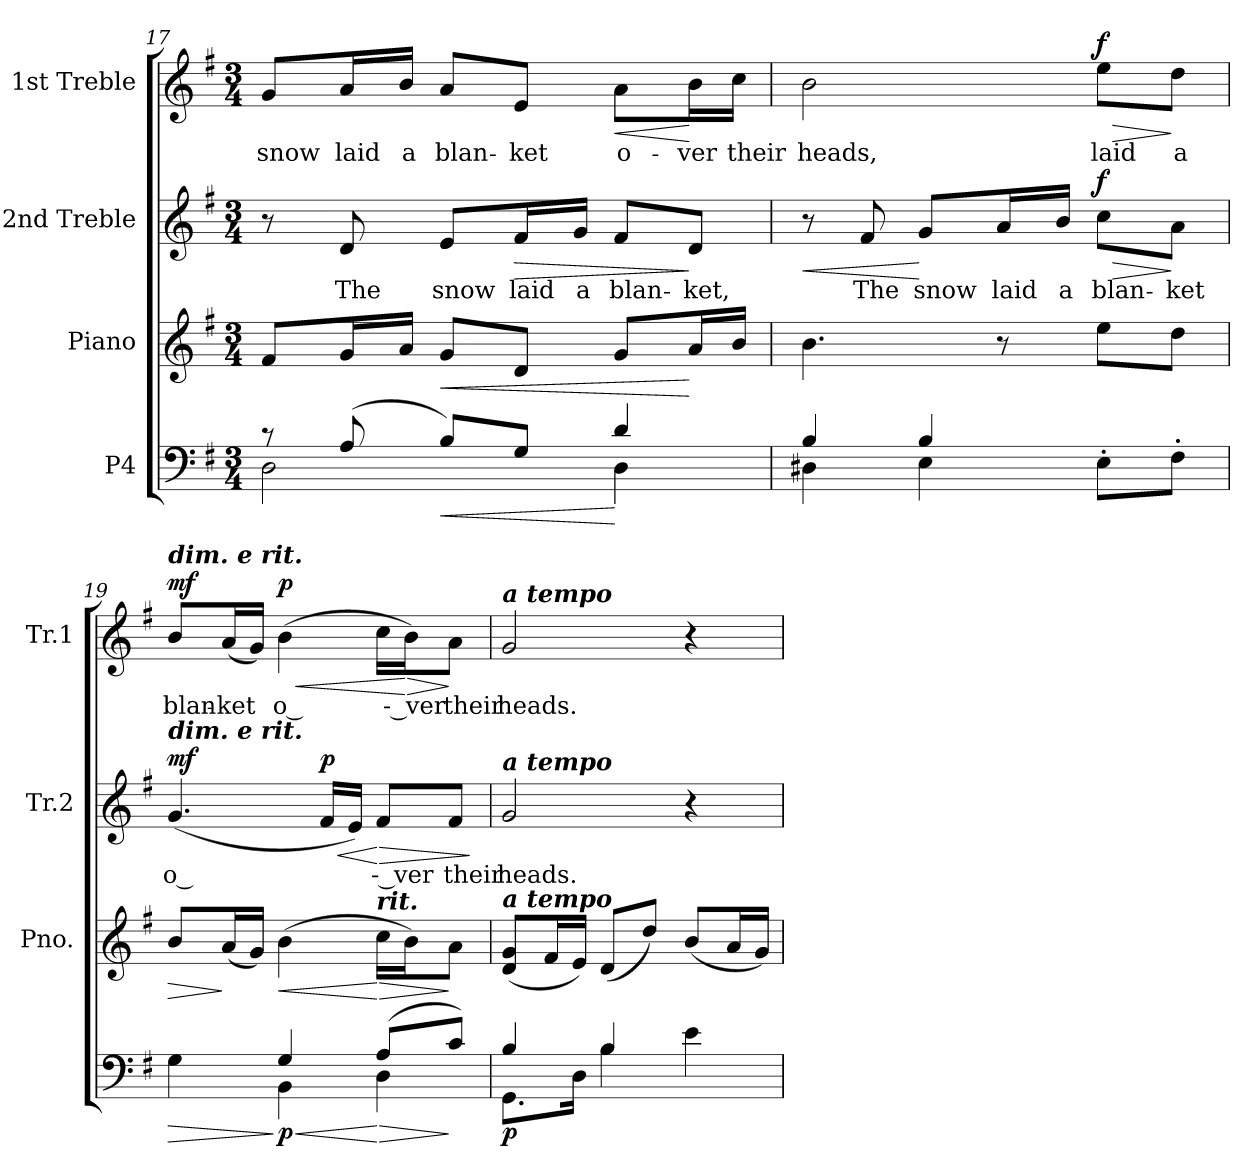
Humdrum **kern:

**kern	**dynam	**kern	**dynam	**kern	**text	**dynam	**kern	**text	**dynam
*part4	*part4	*part3	*part3	*part2	*part2	*part2	*part1	*part1	*part1
*staff4	*staff4	*staff3	*staff3	*staff2	*staff2	*staff2	*staff1	*staff1	*staff1
*I"P4	*	*I"Piano	*	*I"2nd Treble	*	*	*I"1st Treble	*	*
*	*	*I'Pno.	*	*I'Tr.2	*	*	*I'Tr.1	*	*
!!LO:LB:g=z
*clefF4	*	*clefG2	*	*clefG2	*	*	*clefG2	*	*
*k[f#]	*	*k[f#]	*	*k[f#]	*	*	*k[f#]	*	*
*G:	*	*G:	*	*G:	*	*	*G:	*	*
*M3/4	*	*M3/4	*	*M3/4	*	*	*M3/4	*	*
=17	=17	=17	=17	=17	=17	=17	=17	=17	=17
*^	*	*	*	*	*	*	*	*	*
!	!	!	!	!	!	!	!	!	!LO:LY:b:color=#000000	!
8r	2Di\	.	8f#i/L	.	8r	.	.	8gi/L	snow	.
!	!	!	!	!	!	!LO:LY:b:color=#000000	!	!	!	!
!	!	!	!	!	!	!	!	!	!LO:LY:b:color=#000000	!
(8Ai/	.	.	16gi/L	.	8di/	The	.	16ai/L	laid	.
!	!	!	!	!	!	!	!	!	!LO:LY:b:color=#000000	!
.	.	.	16ai/JJ	.	.	.	.	16bi/JJ	a	.
!	!	!LO:HP:b	!	!LO:HP:b	!	!	!	!	!	!
!	!	!	!	!	!	!LO:LY:b:color=#000000	!	!	!	!
!	!	!	!	!	!	!	!	!	!LO:LY:b:color=#000000	!
8Bi/L)	.	<	8gi/L	<	8ei/L	snow	.	8ai/L	blan-	.
!	!	!	!	!	!	!LO:LY:b:color=#000000	!LO:HP:b	!	!	!
!	!	!	!	!	!	!	!	!	!LO:LY:b:color=#000000	!
8Gi/J	.	.	8di/J	.	16f#i/L	laid	>	8ei/J	-ket	.
!	!	!	!	!	!	!LO:LY:b:color=#000000	!	!	!	!
.	.	.	.	.	16gi/JJ	a	.	.	.	.
!	!	!	!	!	!	!LO:LY:b:color=#000000	!	!	!	!
!	!	!	!	!	!	!	!	!	!LO:LY:b:color=#000000	!LO:HP:b
4di/	4Di\	[	8gi/L	.	8f#i/L	blan-	.	8ai\L	o-	<
!	!	!	!	!	!	!LO:LY:b:color=#000000	!	!	!	!
!	!	!	!	!	!	!	!	!	!LO:LY:b:color=#000000	!
.	.	.	16ai/L	[	8di/J	-ket,	]	16bi\L	-ver	[
!	!	!	!	!	!	!	!	!	!LO:LY:b:color=#000000	!
.	.	.	16bi/JJ	.	.	.	.	16cci\JJ	their	.
=18	=18	=18	=18	=18	=18	=18	=18	=18	=18	=18
!	!	!	!	!	!	!	!LO:HP:b	!	!	!
!	!	!	!	!	!	!	!	!	!LO:LY:b:color=#000000	!
4Bi/	4D#Xi\	.	4.bi\	.	8r	.	<	2bi\	heads,	.
!	!	!	!	!	!	!LO:LY:b:color=#000000	!	!	!	!
.	.	.	.	.	8f#i/	The	.	.	.	.
!	!	!	!	!	!	!LO:LY:b:color=#000000	!	!	!	!
4Bi/	4Ei\	.	.	.	8gi/L	snow	[	.	.	.
!	!	!	!	!	!	!LO:LY:b:color=#000000	!	!	!	!
.	.	.	8r	.	16ai/L	laid	.	.	.	.
!	!	!	!	!	!	!LO:LY:b:color=#000000	!	!	!	!
.	.	.	.	.	16bi/JJ	a	.	.	.	.
!	!	!	!	!	!	!LO:LY:b:color=#000000	!LO:HP:b	!	!	!
!	!	!	!	!	!	!	!	!	!LO:LY:b:color=#000000	!LO:HP:b
4ryy	8E'i\L	.	8eei\L	.	8cci\L	blan-	> f	8eei\L	laid	> f
!	!	!	!	!	!	!LO:LY:b:color=#000000	!	!	!	!
!	!	!	!	!	!	!	!	!	!LO:LY:b:color=#000000	!
.	8F#'i\J	.	8ddi\J	.	8ai\J	-ket	]	8ddi\J	a	]
!!LO:LB:g=z
=19	=19	=19	=19	=19	=19	=19	=19	=19	=19	=19
!	!	!LO:HP:b	!	!LO:HP:b	!	!	!	!	!	!
!	!	!	!	!	!	!LO:LY:b:color=#000000	!	!	!	!
!	!	!	!	!	!	!	!	!LO:TX:a:Bi:t=dim. e  rit.	!	!
!	!	!	!	!	!LO:TX:a:Bi:t=dim. e  rit.	!	!	!	!	!
!	!	!	!	!	!	!	!	!	!LO:LY:b:color=#000000	!
4Gi\	4ryy	>	8bi/L	>	(4.gi/	o --	mf	8bi/L	blan-	mf
!	!	!	!	!	!	!	!	!	!LO:LY:b:color=#000000	!
.	.	.	(16ai/L	]	.	.	.	(16ai/L	-ket	.
.	.	.	16gi/JJ)	.	.	.	.	16gi/JJ)	.	.
!	!	!LO:HP:n=1:b	!	!LO:HP:b	!	!	!	!	!	!
!	!	!	!	!	!	!	!	!	!LO:LY:b:color=#000000	!LO:HP:b
4Gi/	4BBi\	] < p	(4bi\	<	.	.	.	(4bi\	o --	< p
!	!	!	!	!	!	!	!LO:HP:b	!	!	!
.	.	.	.	.	16f#i/LL	.	< p	.	.	.
.	.	.	.	.	16ei/JJ)	.	.	.	.	.
!	!	!LO:HP:n=1:b	!	!LO:HP:n=1:b	!	!	!	!	!	!
!	!	!	!LO:TX:a:Bi:t=rit.	!	!	!	!	!	!	!
!	!	!	!	!	!	!LO:LY:b:color=#000000	!LO:HP:n=1:b	!	!	!
(8Ai/L	4Di\	[ >	16cci\LL	[ >	8f#i/L	-- ver	[ >	16cci\LL	.	.
!	!	!	!	!	!	!	!	!	!LO:LY:b:color=#000000	!LO:HP:n=1:b
.	.	.	16bi\J)	.	.	.	.	16bi\J)	-- ver	[ >
!	!	!	!	!	!	!LO:LY:b:color=#000000	!	!	!	!
!	!	!	!	!	!	!	!	!	!LO:LY:b:color=#000000	!
8ci/J)	.	]	8ai\J	]	8f#i/J	their	.	8ai\J	their	]
*v	*v	*	*	*	*	*	*	*	*	*
.	.	.	.	.	.	]	.	.	.
=20	=20	=20	=20	=20	=20	=20	=20	=20	=20
*^	*	*	*	*	*	*	*	*	*
!	!	!	!	!	!	!LO:LY:b:color=#000000	!	!	!	!
!	!	!	!	!	!	!	!	!LO:TX:a:Bi:t=a tempo	!	!
!	!	!	!	!	!LO:TX:a:Bi:t=a tempo	!	!	!	!	!
!	!	!	!LO:TX:a:Bi:t=a tempo	!	!	!	!	!	!	!
!	!	!	!	!	!	!	!	!	!LO:LY:b:color=#000000	!
4Bi/	8.GGi\L	p	(8di/ 8giL	.	2gi/	heads.	.	2gi/	heads.	.
.	.	.	16f#i/L	.	.	.	.	.	.	.
.	16Di\Jk	.	16ei/JJ)	.	.	.	.	.	.	.
4Bi/	4Bi\	.	(8di/L	.	.	.	.	.	.	.
.	.	.	8ddi/J)	.	.	.	.	.	.	.
4ryy	4ei\	.	(8bi/L	.	4r	.	.	4r	.	.
.	.	.	16ai/L	.	.	.	.	.	.	.
.	.	.	16gi/JJ)	.	.	.	.	.	.	.
*v	*v	*	*	*	*	*	*	*	*	*
=	=	=	=	=	=	=	=	=	=
*-	*-	*-	*-	*-	*-	*-	*-	*-	*-
